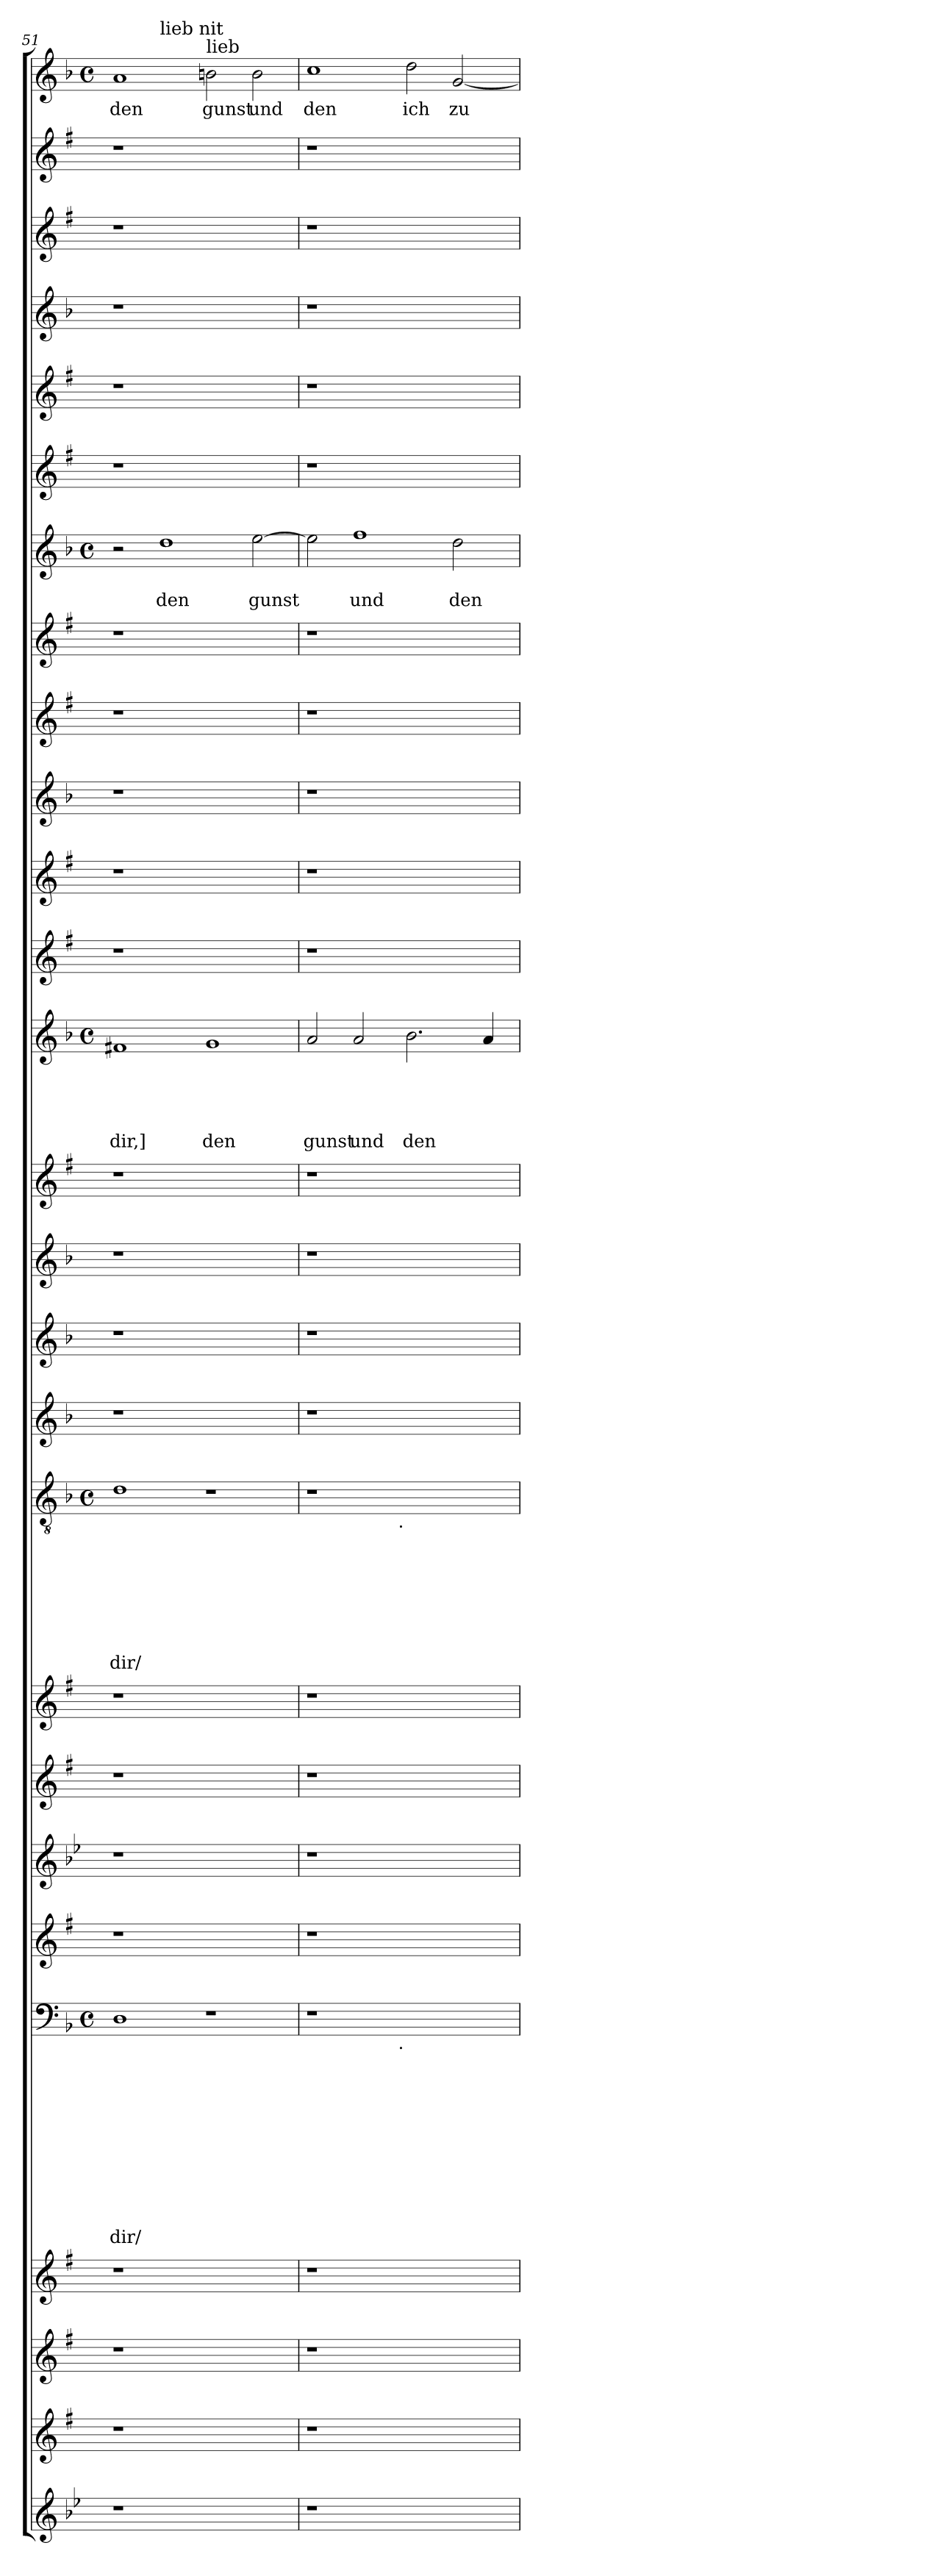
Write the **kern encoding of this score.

**kern	**kern	**kern	**kern	**kern	**text	**text	**text	**text	**text	**text	**text	**text	**text	**text	**text	**kern	**kern	**kern	**kern	**kern	**text	**text	**text	**text	**text	**text	**text	**text	**kern	**kern	**kern	**kern	**kern	**text	**text	**text	**text	**text	**kern	**kern	**kern	**kern	**kern	**kern	**text	**text	**kern	**kern	**kern	**kern	**kern	**kern	**text
*part27	*part26	*part25	*part24	*part23	*part23	*part23	*part23	*part23	*part23	*part23	*part23	*part23	*part23	*part23	*part23	*part22	*part21	*part20	*part19	*part18	*part18	*part18	*part18	*part18	*part18	*part18	*part18	*part18	*part17	*part16	*part15	*part14	*part13	*part13	*part13	*part13	*part13	*part13	*part12	*part11	*part10	*part9	*part8	*part7	*part7	*part7	*part6	*part5	*part4	*part3	*part2	*part1	*part1
*staff27	*staff26	*staff25	*staff24	*staff23	*staff23	*staff23	*staff23	*staff23	*staff23	*staff23	*staff23	*staff23	*staff23	*staff23	*staff23	*staff22	*staff21	*staff20	*staff19	*staff18	*staff18	*staff18	*staff18	*staff18	*staff18	*staff18	*staff18	*staff18	*staff17	*staff16	*staff15	*staff14	*staff13	*staff13	*staff13	*staff13	*staff13	*staff13	*staff12	*staff11	*staff10	*staff9	*staff8	*staff7	*staff7	*staff7	*staff6	*staff5	*staff4	*staff3	*staff2	*staff1	*staff1
*clefG2	*clefG2	*clefG2	*clefG2	*clefF4	*	*	*	*	*	*	*	*	*	*	*	*clefG2	*clefG2	*clefG2	*clefG2	*clefGv2	*	*	*	*	*	*	*	*	*clefG2	*clefG2	*clefG2	*clefG2	*clefG2	*	*	*	*	*	*clefG2	*clefG2	*clefG2	*clefG2	*clefG2	*clefG2	*	*	*clefG2	*clefG2	*clefG2	*clefG2	*clefG2	*clefG2	*
*	*ITrd1c2	*ITrd1c2	*ITrd1c2	*	*	*	*	*	*	*	*	*	*	*	*	*ITrd1c2	*	*ITrd1c2	*ITrd1c2	*	*	*	*	*	*	*	*	*	*ITrd-3c-5	*ITrd-3c-5	*ITrd-3c-5	*ITrd1c2	*	*	*	*	*	*	*ITrd1c2	*ITrd1c2	*ITrd-3c-5	*ITrd1c2	*ITrd1c2	*	*	*	*ITrd1c2	*ITrd1c2	*ITrd1c2	*ITrd1c2	*ITrd1c2	*ITrd-3c-5	*
*k[b-e-]	*k[b-]	*k[b-]	*k[b-]	*k[b-]	*	*	*	*	*	*	*	*	*	*	*	*k[b-]	*k[b-e-]	*k[b-]	*k[b-]	*k[b-]	*	*	*	*	*	*	*	*	*k[b-e-]	*k[b-e-]	*k[b-e-]	*k[b-]	*k[b-]	*	*	*	*	*	*k[b-]	*k[b-]	*k[b-e-]	*k[b-]	*k[b-]	*k[b-]	*	*	*k[b-]	*k[b-]	*k[b-e-a-]	*k[b-]	*k[b-]	*k[b-e-]	*
*B-:	*F:	*F:	*F:	*F:	*	*	*	*	*	*	*	*	*	*	*	*F:	*B-:	*F:	*F:	*F:	*	*	*	*	*	*	*	*	*B-:	*B-:	*B-:	*F:	*F:	*	*	*	*	*	*F:	*F:	*B-:	*F:	*F:	*F:	*	*	*F:	*F:	*E-:	*F:	*F:	*B-:	*
*	*	*	*	*M4/4	*	*	*	*	*	*	*	*	*	*	*	*	*	*	*	*M4/4	*	*	*	*	*	*	*	*	*	*	*	*	*M4/4	*	*	*	*	*	*	*	*	*	*	*M4/4	*	*	*	*	*	*	*	*M4/4	*
*	*	*	*	*met(c)	*	*	*	*	*	*	*	*	*	*	*	*	*	*	*	*met(c)	*	*	*	*	*	*	*	*	*	*	*	*	*met(c)	*	*	*	*	*	*	*	*	*	*	*met(c)	*	*	*	*	*	*	*	*met(c)	*
=51	=51	=51	=51	=51	=51	=51	=51	=51	=51	=51	=51	=51	=51	=51	=51	=51	=51	=51	=51	=51	=51	=51	=51	=51	=51	=51	=51	=51	=51	=51	=51	=51	=51	=51	=51	=51	=51	=51	=51	=51	=51	=51	=51	=51	=51	=51	=51	=51	=51	=51	=51	=51	=51
!	!	!	!	!	!	!	!	!	!	!	!	!	!	!	!LO:LY:b	!	!	!	!	!	!	!	!	!	!	!	!	!LO:LY:b	!	!	!	!	!	!	!	!	!	!LO:LY:b	!	!	!	!	!	!	!	!	!	!	!	!	!	!	!LO:LY:b
*	*	*	*	*	*	*	*	*	*	*	*	*	*	*	*	*	*	*	*	*	*	*	*	*	*	*	*	*	*	*	*	*	*	*	*	*	*	*	*	*	*	*	*	*	*	*	*	*	*	*	*	*^	*
1r	1r	1r	1r	1D	.	.	.	.	.	.	.	.	.	.	dir/	1r	1r	1r	1r	1d	.	.	.	.	.	.	.	dir/	1r	1r	1r	1r	1f#X	.	.	.	.	dir,]	1r	1r	1r	1r	1r	2r	.	.	1r	1r	1r	1r	1r	1dd	2ryy	den
!	!	!	!	!	!	!	!	!	!	!	!	!	!	!	!	!	!	!	!	!	!	!	!	!	!	!	!	!	!	!	!	!	!	!	!	!	!	!	!	!	!	!	!	!	!	!	!	!	!	!	!	!	!LO:TX:a:t=lieb   nit	!
!	!	!	!	!	!	!	!	!	!	!	!	!	!	!	!	!	!	!	!	!	!	!	!	!	!	!	!	!	!	!	!	!	!	!	!	!	!	!	!	!	!	!	!	!	!	!LO:LY:b	!	!	!	!	!	!	!	!
.	.	.	.	.	.	.	.	.	.	.	.	.	.	.	.	.	.	.	.	.	.	.	.	.	.	.	.	.	.	.	.	.	.	.	.	.	.	.	.	.	.	.	.	1dd	.	den	.	.	.	.	.	.	1.ryy	.
!	!	!	!	!	!	!	!	!	!	!	!	!	!	!	!	!	!	!	!	!	!	!	!	!	!	!	!	!	!	!	!	!	!	!	!	!	!	!	!	!	!	!	!	!	!	!	!	!	!	!	!	!LO:TX:a:t=lieb	!	!
!	!	!	!	!	!	!	!	!	!	!	!	!	!	!	!	!	!	!	!	!	!	!	!	!	!	!	!	!	!	!	!	!	!	!	!	!	!	!LO:LY:b	!	!	!	!	!	!	!	!	!	!	!	!	!	!	!	!LO:LY:b
1ryy	1ryy	1ryy	1ryy	1r	.	.	.	.	.	.	.	.	.	.	.	1ryy	1ryy	1ryy	1ryy	1r	.	.	.	.	.	.	.	.	1ryy	1ryy	1ryy	1ryy	1g	.	.	.	.	den	1ryy	1ryy	1ryy	1ryy	1ryy	.	.	.	1ryy	1ryy	1ryy	1ryy	1ryy	2een\	.	gunst
!	!	!	!	!	!	!	!	!	!	!	!	!	!	!	!	!	!	!	!	!	!	!	!	!	!	!	!	!	!	!	!	!	!	!	!	!	!	!	!	!	!	!	!	!	!	!LO:LY:b	!	!	!	!	!	!	!	!LO:LY:b
.	.	.	.	.	.	.	.	.	.	.	.	.	.	.	.	.	.	.	.	.	.	.	.	.	.	.	.	.	.	.	.	.	.	.	.	.	.	.	.	.	.	.	.	[>2ee\	.	gunst	.	.	.	.	.	2ee\	.	und
=52	=52	=52	=52	=52	=52	=52	=52	=52	=52	=52	=52	=52	=52	=52	=52	=52	=52	=52	=52	=52	=52	=52	=52	=52	=52	=52	=52	=52	=52	=52	=52	=52	=52	=52	=52	=52	=52	=52	=52	=52	=52	=52	=52	=52	=52	=52	=52	=52	=52	=52	=52	=52	=52	=52
!	!	!	!	!	!	!	!	!	!	!	!	!	!	!	!	!	!	!	!	!	!	!	!	!	!	!	!	!	!	!	!	!	!	!	!	!	!	!	!	!	!	!	!	!	!	!	!	!	!	!	!	!LO:TX:a:t=nit ver hal	!	!
!	!	!	!	!	!	!	!	!	!	!	!	!	!	!	!	!	!	!	!	!	!	!	!	!	!	!	!	!	!	!	!	!	!	!	!	!	!	!	!	!	!	!	!	!	!	!	!	!	!	!	!	!LO:TX:a:t=verhal ten	!	!
!	!	!	!	!	!	!	!	!	!	!	!	!	!	!	!	!	!	!	!	!	!	!	!	!	!	!	!	!	!	!	!	!	!	!	!	!	!	!LO:LY:b	!	!	!	!	!	!	!	!	!	!	!	!	!	!	!	!LO:LY:b
*	*	*	*	*^	*	*	*	*	*	*	*	*	*	*	*	*	*	*	*	*^	*	*	*	*	*	*	*	*	*	*	*	*	*	*	*	*	*	*	*	*	*	*	*	*	*	*	*	*	*	*	*	*v	*v	*
1r	1r	1r	1r	1r	2ryy	.	.	.	.	.	.	.	.	.	.	.	1r	1r	1r	1r	1r	2ryy	.	.	.	.	.	.	.	.	1r	1r	1r	1r	2a/	.	.	.	.	gunst	1r	1r	1r	1r	1r	2ee\]	.	.	1r	1r	1r	1r	1r	1ff	den
!	!	!	!	!	!	!	!	!	!	!	!	!	!	!	!	!	!	!	!	!	!	!	!	!	!	!	!	!	!	!	!	!	!	!	!	!	!	!	!	!LO:LY:b	!	!	!	!	!	!	!	!LO:LY:b	!	!	!	!	!	!	!
.	.	.	.	.	4...ryy	.	.	.	.	.	.	.	.	.	.	.	.	.	.	.	.	4...ryy	.	.	.	.	.	.	.	.	.	.	.	.	2a/	.	.	.	.	und	.	.	.	.	.	1ff	.	und	.	.	.	.	.	.	.
!	!	!	!	!	!	!	!	!	!	!	!	!	!	!	!	!	!	!	!	!	!	!LO:TX:b:t=.	!	!	!	!	!	!	!	!	!	!	!	!	!	!	!	!	!	!	!	!	!	!	!	!	!	!	!	!	!	!	!	!	!
!	!	!	!	!	!LO:TX:b:t=.	!	!	!	!	!	!	!	!	!	!	!	!	!	!	!	!	!	!	!	!	!	!	!	!	!	!	!	!	!	!	!	!	!	!	!	!	!	!	!	!	!	!	!	!	!	!	!	!	!	!
.	.	.	.	.	1ryy	.	.	.	.	.	.	.	.	.	.	.	.	.	.	.	.	1ryy	.	.	.	.	.	.	.	.	.	.	.	.	.	.	.	.	.	.	.	.	.	.	.	.	.	.	.	.	.	.	.	.	.
!	!	!	!	!	!	!	!	!	!	!	!	!	!	!	!	!	!	!	!	!	!	!	!	!	!	!	!	!	!	!	!	!	!	!	!	!	!	!	!	!LO:LY:b	!	!	!	!	!	!	!	!	!	!	!	!	!	!	!LO:LY:b
1ryy	1ryy	1ryy	1ryy	1ryy	.	.	.	.	.	.	.	.	.	.	.	.	1ryy	1ryy	1ryy	1ryy	1ryy	.	.	.	.	.	.	.	.	.	1ryy	1ryy	1ryy	1ryy	2.b-\	.	.	.	.	den	1ryy	1ryy	1ryy	1ryy	1ryy	.	.	.	1ryy	1ryy	1ryy	1ryy	1ryy	2gg\	ich
!	!	!	!	!	!	!	!	!	!	!	!	!	!	!	!	!	!	!	!	!	!	!	!	!	!	!	!	!	!	!	!	!	!	!	!	!	!	!	!	!	!	!	!	!	!	!	!	!LO:LY:b	!	!	!	!	!	!	!LO:LY:b
.	.	.	.	.	.	.	.	.	.	.	.	.	.	.	.	.	.	.	.	.	.	.	.	.	.	.	.	.	.	.	.	.	.	.	.	.	.	.	.	.	.	.	.	.	.	2dd\	.	den	.	.	.	.	.	[<2cc/	zu
.	.	.	.	.	.	.	.	.	.	.	.	.	.	.	.	.	.	.	.	.	.	.	.	.	.	.	.	.	.	.	.	.	.	.	4a/	.	.	.	.	.	.	.	.	.	.	.	.	.	.	.	.	.	.	.	.
.	.	.	.	.	32ryy	.	.	.	.	.	.	.	.	.	.	.	.	.	.	.	.	32ryy	.	.	.	.	.	.	.	.	.	.	.	.	.	.	.	.	.	.	.	.	.	.	.	.	.	.	.	.	.	.	.	.	.
*	*	*	*	*v	*v	*	*	*	*	*	*	*	*	*	*	*	*	*	*	*	*v	*v	*	*	*	*	*	*	*	*	*	*	*	*	*	*	*	*	*	*	*	*	*	*	*	*	*	*	*	*	*	*	*	*	*
=	=	=	=	=	=	=	=	=	=	=	=	=	=	=	=	=	=	=	=	=	=	=	=	=	=	=	=	=	=	=	=	=	=	=	=	=	=	=	=	=	=	=	=	=	=	=	=	=	=	=	=	=	=
*-	*-	*-	*-	*-	*-	*-	*-	*-	*-	*-	*-	*-	*-	*-	*-	*-	*-	*-	*-	*-	*-	*-	*-	*-	*-	*-	*-	*-	*-	*-	*-	*-	*-	*-	*-	*-	*-	*-	*-	*-	*-	*-	*-	*-	*-	*-	*-	*-	*-	*-	*-	*-	*-
